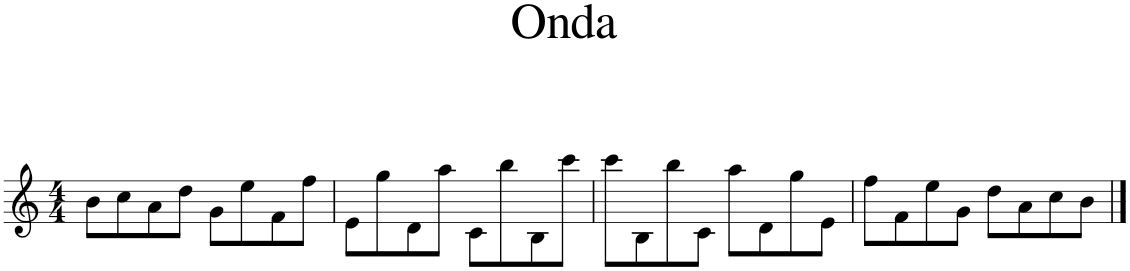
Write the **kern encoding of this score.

**kern
*part1
*staff1
*I"Piano
*I'Pno.
*clefG2
*k[]
*M4/4
=1
8b\L
8cc\
8a\
8dd\J
8g\L
8ee\
8f\
8ff\J
=2
8e\L
8gg\
8d\
8aa\J
8c\L
8bb\
8B\
8ccc\J
=3
8ccc\L
8B\
8bb\
8c\J
8aa\L
8d\
8gg\
8e\J
=4
8ff\L
8f\
8ee\
8g\J
8dd\L
8a\
8cc\
8b\J
==
*-
